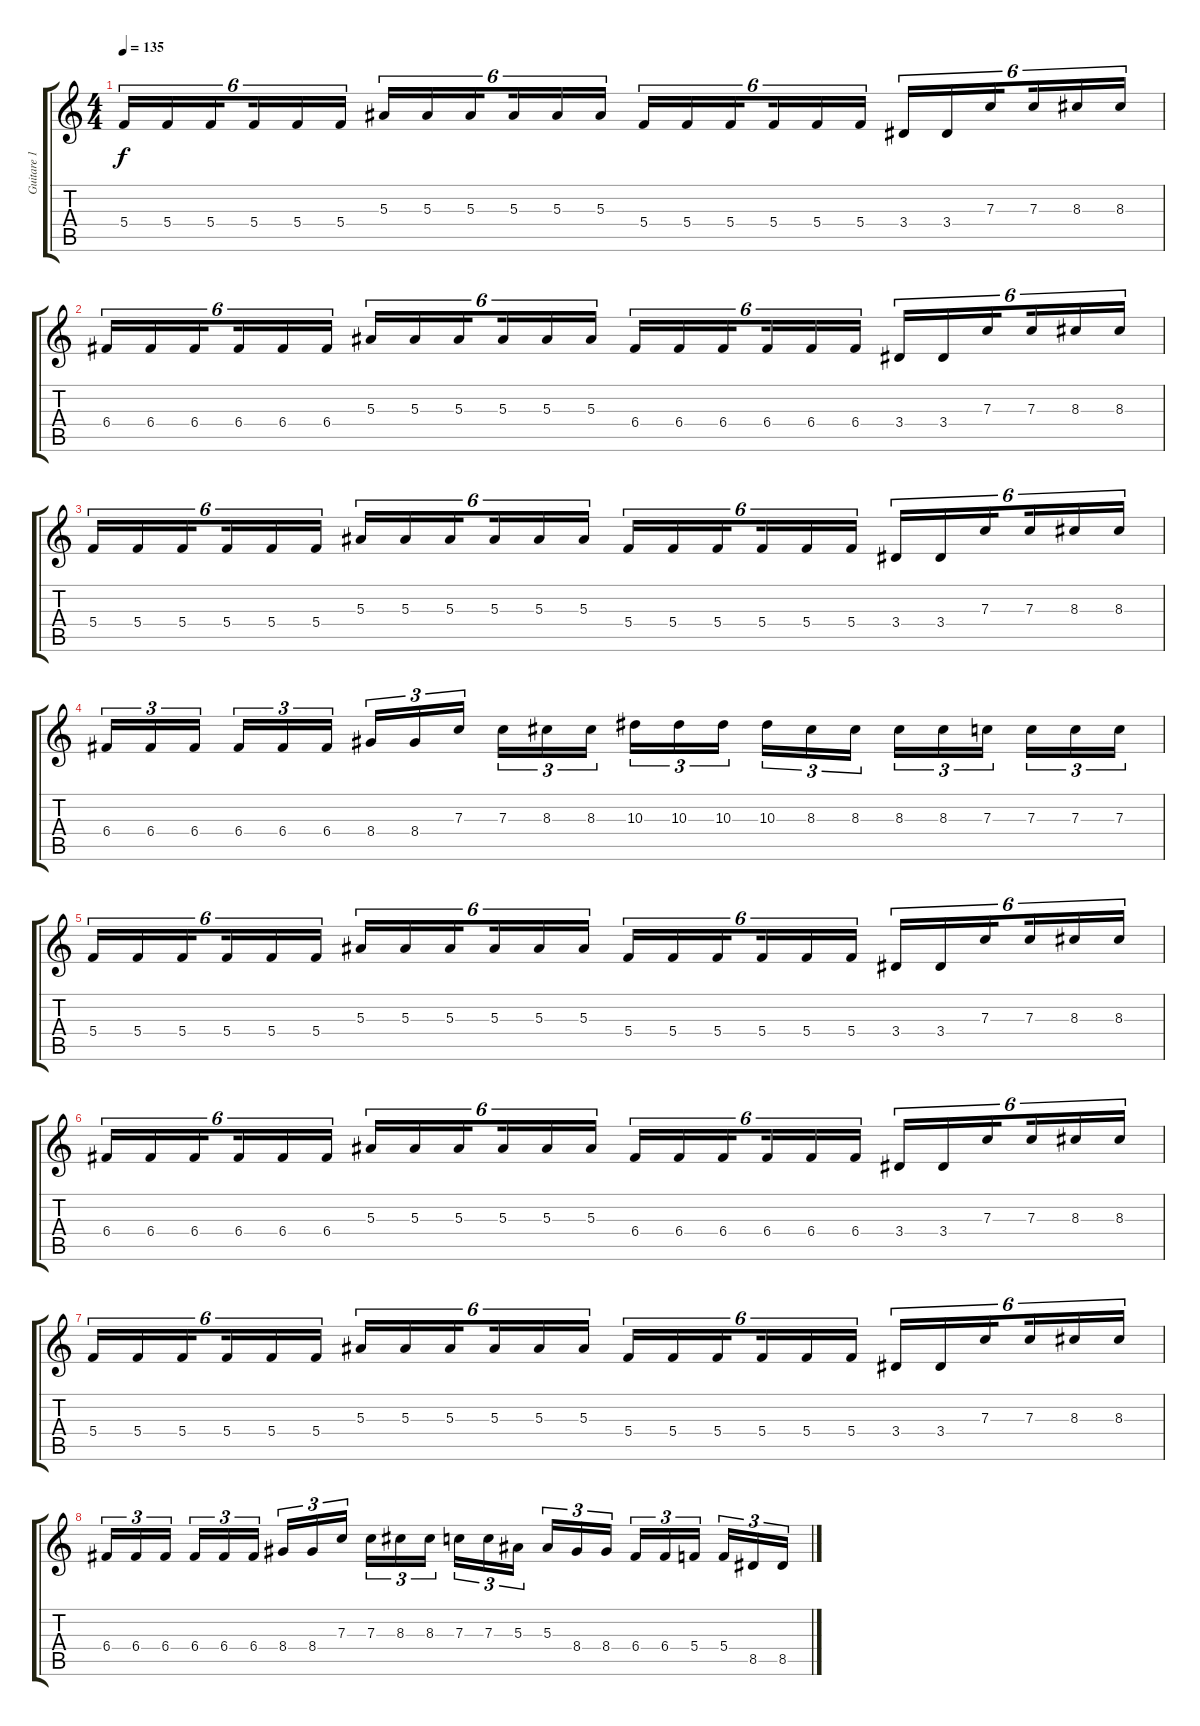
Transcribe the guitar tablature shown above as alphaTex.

\track ("Guitare 1" "Guitare 1") {instrument distortionguitar}
\staff {score tabs}
\tuning (D4 A3 F3 C3 G2 D2) {hide}
\ts (4 4)
\tempo 135
\clef g2
\ks c
5.4.16{tu (6 4) dy f} 5.4.16{tu (6 4)} 5.4.16{tu (6 4) beam splitsecondary} 5.4.16{tu (6 4)} 5.4.16{tu (6 4)} 5.4.16{tu (6 4)} 5.3.16{tu (6 4)} 5.3.16{tu (6 4)} 5.3.16{tu (6 4) beam splitsecondary} 5.3.16{tu (6 4)} 5.3.16{tu (6 4)} 5.3.16{tu (6 4)} 5.4.16{tu (6 4)} 5.4.16{tu (6 4)} 5.4.16{tu (6 4) beam splitsecondary} 5.4.16{tu (6 4)} 5.4.16{tu (6 4)} 5.4.16{tu (6 4)} 3.4.16{tu (6 4)} 3.4.16{tu (6 4)} 7.3.16{tu (6 4) beam splitsecondary} 7.3.16{tu (6 4)} 8.3.16{tu (6 4)} 8.3.16{tu (6 4)} |
6.4.16{tu (6 4)} 6.4.16{tu (6 4)} 6.4.16{tu (6 4) beam splitsecondary} 6.4.16{tu (6 4)} 6.4.16{tu (6 4)} 6.4.16{tu (6 4)} 5.3.16{tu (6 4)} 5.3.16{tu (6 4)} 5.3.16{tu (6 4) beam splitsecondary} 5.3.16{tu (6 4)} 5.3.16{tu (6 4)} 5.3.16{tu (6 4)} 6.4.16{tu (6 4)} 6.4.16{tu (6 4)} 6.4.16{tu (6 4) beam splitsecondary} 6.4.16{tu (6 4)} 6.4.16{tu (6 4)} 6.4.16{tu (6 4)} 3.4.16{tu (6 4)} 3.4.16{tu (6 4)} 7.3.16{tu (6 4) beam splitsecondary} 7.3.16{tu (6 4)} 8.3.16{tu (6 4)} 8.3.16{tu (6 4)} |
5.4.16{tu (6 4)} 5.4.16{tu (6 4)} 5.4.16{tu (6 4) beam splitsecondary} 5.4.16{tu (6 4)} 5.4.16{tu (6 4)} 5.4.16{tu (6 4)} 5.3.16{tu (6 4)} 5.3.16{tu (6 4)} 5.3.16{tu (6 4) beam splitsecondary} 5.3.16{tu (6 4)} 5.3.16{tu (6 4)} 5.3.16{tu (6 4)} 5.4.16{tu (6 4)} 5.4.16{tu (6 4)} 5.4.16{tu (6 4) beam splitsecondary} 5.4.16{tu (6 4)} 5.4.16{tu (6 4)} 5.4.16{tu (6 4)} 3.4.16{tu (6 4)} 3.4.16{tu (6 4)} 7.3.16{tu (6 4) beam splitsecondary} 7.3.16{tu (6 4)} 8.3.16{tu (6 4)} 8.3.16{tu (6 4)} |
6.4.16{tu (3 2)} 6.4.16{tu (3 2)} 6.4.16{tu (3 2) beam splitsecondary} 6.4.16{tu (3 2)} 6.4.16{tu (3 2)} 6.4.16{tu (3 2)} 8.4.16{tu (3 2)} 8.4.16{tu (3 2)} 7.3.16{tu (3 2) beam splitsecondary} 7.3.16{tu (3 2)} 8.3.16{tu (3 2)} 8.3.16{tu (3 2)} 10.3.16{tu (3 2)} 10.3.16{tu (3 2)} 10.3.16{tu (3 2) beam splitsecondary} 10.3.16{tu (3 2)} 8.3.16{tu (3 2)} 8.3.16{tu (3 2)} 8.3.16{tu (3 2)} 8.3.16{tu (3 2)} 7.3.16{tu (3 2) beam splitsecondary} 7.3.16{tu (3 2)} 7.3.16{tu (3 2)} 7.3.16{tu (3 2)} |
5.4.16{tu (6 4)} 5.4.16{tu (6 4)} 5.4.16{tu (6 4) beam splitsecondary} 5.4.16{tu (6 4)} 5.4.16{tu (6 4)} 5.4.16{tu (6 4)} 5.3.16{tu (6 4)} 5.3.16{tu (6 4)} 5.3.16{tu (6 4) beam splitsecondary} 5.3.16{tu (6 4)} 5.3.16{tu (6 4)} 5.3.16{tu (6 4)} 5.4.16{tu (6 4)} 5.4.16{tu (6 4)} 5.4.16{tu (6 4) beam splitsecondary} 5.4.16{tu (6 4)} 5.4.16{tu (6 4)} 5.4.16{tu (6 4)} 3.4.16{tu (6 4)} 3.4.16{tu (6 4)} 7.3.16{tu (6 4) beam splitsecondary} 7.3.16{tu (6 4)} 8.3.16{tu (6 4)} 8.3.16{tu (6 4)} |
6.4.16{tu (6 4)} 6.4.16{tu (6 4)} 6.4.16{tu (6 4) beam splitsecondary} 6.4.16{tu (6 4)} 6.4.16{tu (6 4)} 6.4.16{tu (6 4)} 5.3.16{tu (6 4)} 5.3.16{tu (6 4)} 5.3.16{tu (6 4) beam splitsecondary} 5.3.16{tu (6 4)} 5.3.16{tu (6 4)} 5.3.16{tu (6 4)} 6.4.16{tu (6 4)} 6.4.16{tu (6 4)} 6.4.16{tu (6 4) beam splitsecondary} 6.4.16{tu (6 4)} 6.4.16{tu (6 4)} 6.4.16{tu (6 4)} 3.4.16{tu (6 4)} 3.4.16{tu (6 4)} 7.3.16{tu (6 4) beam splitsecondary} 7.3.16{tu (6 4)} 8.3.16{tu (6 4)} 8.3.16{tu (6 4)} |
5.4.16{tu (6 4)} 5.4.16{tu (6 4)} 5.4.16{tu (6 4) beam splitsecondary} 5.4.16{tu (6 4)} 5.4.16{tu (6 4)} 5.4.16{tu (6 4)} 5.3.16{tu (6 4)} 5.3.16{tu (6 4)} 5.3.16{tu (6 4) beam splitsecondary} 5.3.16{tu (6 4)} 5.3.16{tu (6 4)} 5.3.16{tu (6 4)} 5.4.16{tu (6 4)} 5.4.16{tu (6 4)} 5.4.16{tu (6 4) beam splitsecondary} 5.4.16{tu (6 4)} 5.4.16{tu (6 4)} 5.4.16{tu (6 4)} 3.4.16{tu (6 4)} 3.4.16{tu (6 4)} 7.3.16{tu (6 4) beam splitsecondary} 7.3.16{tu (6 4)} 8.3.16{tu (6 4)} 8.3.16{tu (6 4)} |
6.4.16{tu (3 2)} 6.4.16{tu (3 2)} 6.4.16{tu (3 2) beam splitsecondary} 6.4.16{tu (3 2)} 6.4.16{tu (3 2)} 6.4.16{tu (3 2)} 8.4.16{tu (3 2)} 8.4.16{tu (3 2)} 7.3.16{tu (3 2) beam splitsecondary} 7.3.16{tu (3 2)} 8.3.16{tu (3 2)} 8.3.16{tu (3 2)} 7.3.16{tu (3 2)} 7.3.16{tu (3 2)} 5.3.16{tu (3 2) beam splitsecondary} 5.3.16{tu (3 2)} 8.4.16{tu (3 2)} 8.4.16{tu (3 2)} 6.4.16{tu (3 2)} 6.4.16{tu (3 2)} 5.4.16{tu (3 2) beam splitsecondary} 5.4.16{tu (3 2)} 8.5.16{tu (3 2)} 8.5.16{tu (3 2)}
